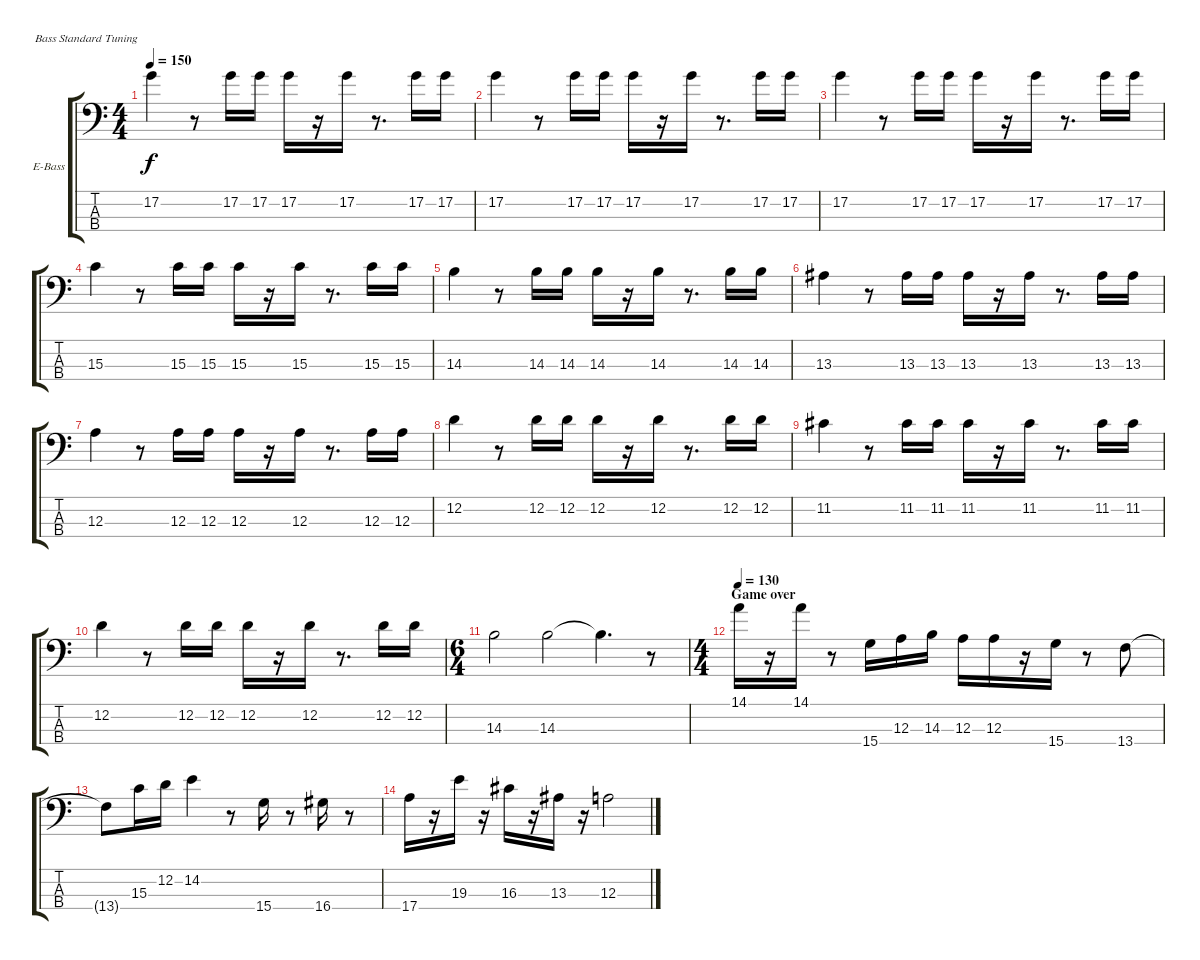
\defaultSystemsLayout 4
\bracketExtendMode groupsimilarinstruments
\firstSystemTrackNameOrientation horizontal
\otherSystemsTrackNameOrientation horizontal
\track ("Electric Bass" "E-Bass") {instrument electricbassfinger}
\staff {score tabs}
\tuning (G2 D2 A1 E1)
\ts (4 4)
\tempo 150
\clef f4
\ks c
17.2.4{dy f} r.8 17.2.16 17.2.16 17.2.16 r.16 17.2.16 r.8{d} 17.2.16 17.2.16 |
17.2.4 r.8 17.2.16 17.2.16 17.2.16 r.16 17.2.16 r.8{d} 17.2.16 17.2.16 |
17.2.4 r.8 17.2.16 17.2.16 17.2.16 r.16 17.2.16 r.8{d} 17.2.16 17.2.16 |
15.3.4 r.8 15.3.16 15.3.16 15.3.16 r.16 15.3.16 r.8{d} 15.3.16 15.3.16 |
14.3.4 r.8 14.3.16 14.3.16 14.3.16 r.16 14.3.16 r.8{d} 14.3.16 14.3.16 |
13.3.4 r.8 13.3.16 13.3.16 13.3.16 r.16 13.3.16 r.8{d} 13.3.16 13.3.16 |
12.3.4 r.8 12.3.16 12.3.16 12.3.16 r.16 12.3.16 r.8{d} 12.3.16 12.3.16 |
12.2.4 r.8 12.2.16 12.2.16 12.2.16 r.16 12.2.16 r.8{d} 12.2.16 12.2.16 |
11.2.4 r.8 11.2.16 11.2.16 11.2.16 r.16 11.2.16 r.8{d} 11.2.16 11.2.16 |
12.2.4 r.8 12.2.16 12.2.16 12.2.16 r.16 12.2.16 r.8{d} 12.2.16 12.2.16 |
\ts (6 4)
14.3.2 14.3.2 14.3{t}.4{d} r.8 |
\ts (4 4)
\section ("" "Game over")
\tempo 130
14.1.16 r.16 14.1.16 r.8 15.4.16 12.3.16 14.3.16 12.3.16 12.3.16 r.16 15.4.16 r.8 13.4.8 |
13.4{t}.8 15.3.16 12.2.16 14.2.4 r.8 15.4.16 r.8 16.4.16 r.8 |
17.4.16 r.16 19.3.16 r.16 16.3.16 r.16 13.3.16 r.16 12.3.2
